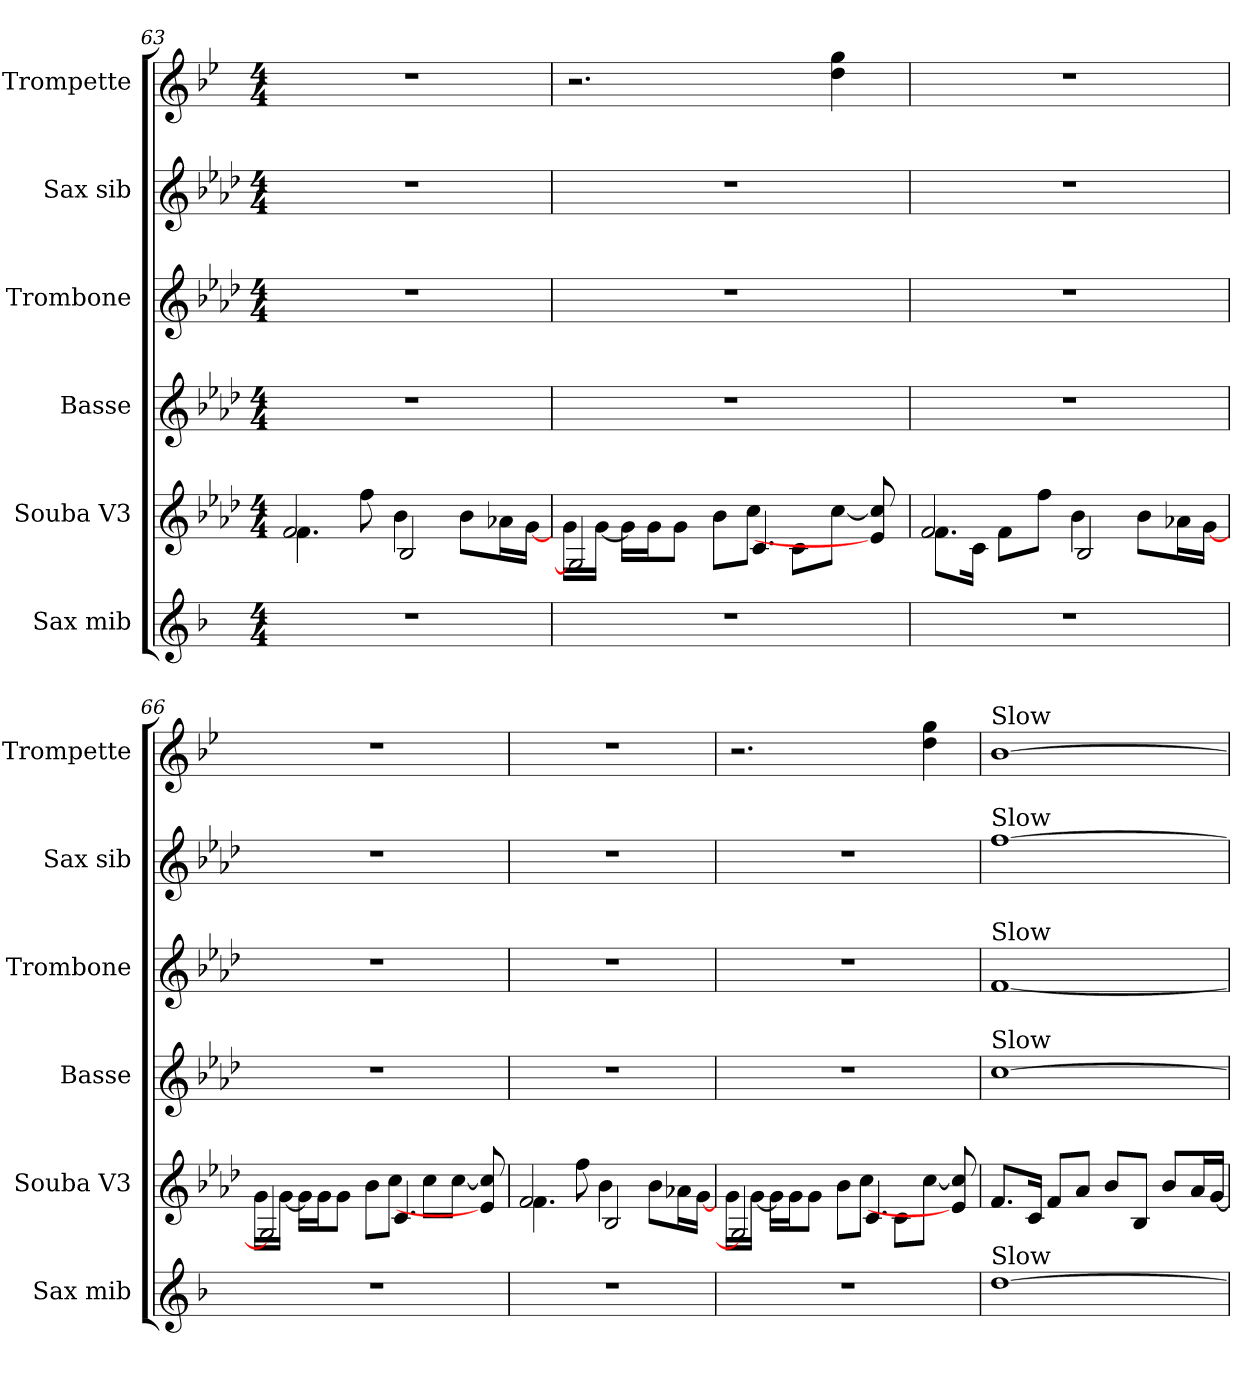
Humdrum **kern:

**kern	**kern	**kern	**kern	**kern	**kern
*part6	*part5	*part4	*part3	*part2	*part1
*staff6	*staff5	*staff4	*staff3	*staff2	*staff1
*I"Sax mib	*I"Souba V3	*I"Basse	*I"Trombone	*I"Sax sib	*I"Trompette
*I'Sax mib	*I'Souba V3	*I'Basse	*I'Trombone	*I'Sax sib	*I'Trompette
*clefG2	*clefG2	*clefG2	*clefG2	*clefG2	*clefG2
*ITrd5c9	*ITrd15c26	*ITrd8c14	*ITrd8c14	*ITrd8c14	*ITrd1c2
*k[b-e-a-d-]	*k[b-e-a-d-]	*k[b-e-a-d-]	*k[b-e-a-d-]	*k[b-e-a-d-]	*k[b-e-a-d-]
*M4/4	*M4/4	*M4/4	*M4/4	*M4/4	*M4/4
=63	=63	=63	=63	=63	=63
*	*^	*	*	*	*
1r	2FF	4.FF	1r	1r	1r	1r
.	.	8F	.	.	.	.
.	2BBB-	4BB-	.	.	.	.
.	.	8BB-L	.	.	.	.
.	.	16AA-XL	.	.	.	.
.	.	[16GGJJ	.	.	.	.
=64	=64	=64	=64	=64	=64	=64
1r	2GGG]	16GGLL	1r	1r	1r	2.r
.	.	[16GGJJ	.	.	.	.
.	.	16GGLL]	.	.	.	.
.	.	16GGJ	.	.	.	.
.	.	8GGJ	.	.	.	.
.	.	8BB-L	.	.	.	.
.	4.CC	8CJ	.	.	.	.
.	.	8CCL	.	.	.	.
.	.	[8CJ	.	.	.	4cc 4ff
.	8EEn] 8C]	8ryy	.	.	.	.
=65	=65	=65	=65	=65	=65	=65
1r	2FF	8.FFL	1r	1r	1r	1r
.	.	16CCJk	.	.	.	.
.	.	8FFL	.	.	.	.
.	.	8FJ	.	.	.	.
.	2BBB-	4BB-	.	.	.	.
.	.	8BB-L	.	.	.	.
.	.	16AA-XL	.	.	.	.
.	.	[16GGJJ	.	.	.	.
=66	=66	=66	=66	=66	=66	=66
1r	2GGG]	16GGLL	1r	1r	1r	1r
.	.	[16GGJJ	.	.	.	.
.	.	16GGLL]	.	.	.	.
.	.	16GGJ	.	.	.	.
.	.	8GGJ	.	.	.	.
.	.	8BB-L	.	.	.	.
.	4.CC	8CJ	.	.	.	.
.	.	8CL	.	.	.	.
.	.	[8CJ	.	.	.	.
.	8EEn] 8C]	8ryy	.	.	.	.
=67	=67	=67	=67	=67	=67	=67
1r	2FF	4.FF	1r	1r	1r	1r
.	.	8F	.	.	.	.
.	2BBB-	4BB-	.	.	.	.
.	.	8BB-L	.	.	.	.
.	.	16AA-XL	.	.	.	.
.	.	[16GGJJ	.	.	.	.
=68	=68	=68	=68	=68	=68	=68
1r	2GGG]	16GGLL	1r	1r	1r	2.r
.	.	[16GGJJ	.	.	.	.
.	.	16GGLL]	.	.	.	.
.	.	16GGJ	.	.	.	.
.	.	8GGJ	.	.	.	.
.	.	8BB-L	.	.	.	.
.	4.CC	8CJ	.	.	.	.
.	.	8CCL	.	.	.	.
.	.	[8CJ	.	.	.	4cc 4ff
.	8EEn] 8C]	8ryy	.	.	.	.
=69	=69	=69	=69	=69	=69	=69
!	!	!	!	!	!	!LO:TX:t=Slow
!	!	!	!	!	!LO:TX:t=Slow	!
!	!	!	!	!LO:TX:t=Slow	!	!
!	!	!	!LO:TX:t=Slow	!	!	!
!	!LO:TX:t=Slow	!	!	!	!	!
!LO:TX:t=Slow	!	!	!	!	!	!
*	*v	*v	*	*	*	*
[1f	8.FFL	[1c	[1F	[1f	[1a-
.	16CCJk	.	.	.	.
.	8FFL	.	.	.	.
.	8AA-J	.	.	.	.
.	8BB-L	.	.	.	.
.	8BBB-J	.	.	.	.
.	8BB-L	.	.	.	.
.	16AA-L	.	.	.	.
.	[16GGJJ	.	.	.	.
=	=	=	=	=	=
*-	*-	*-	*-	*-	*-
